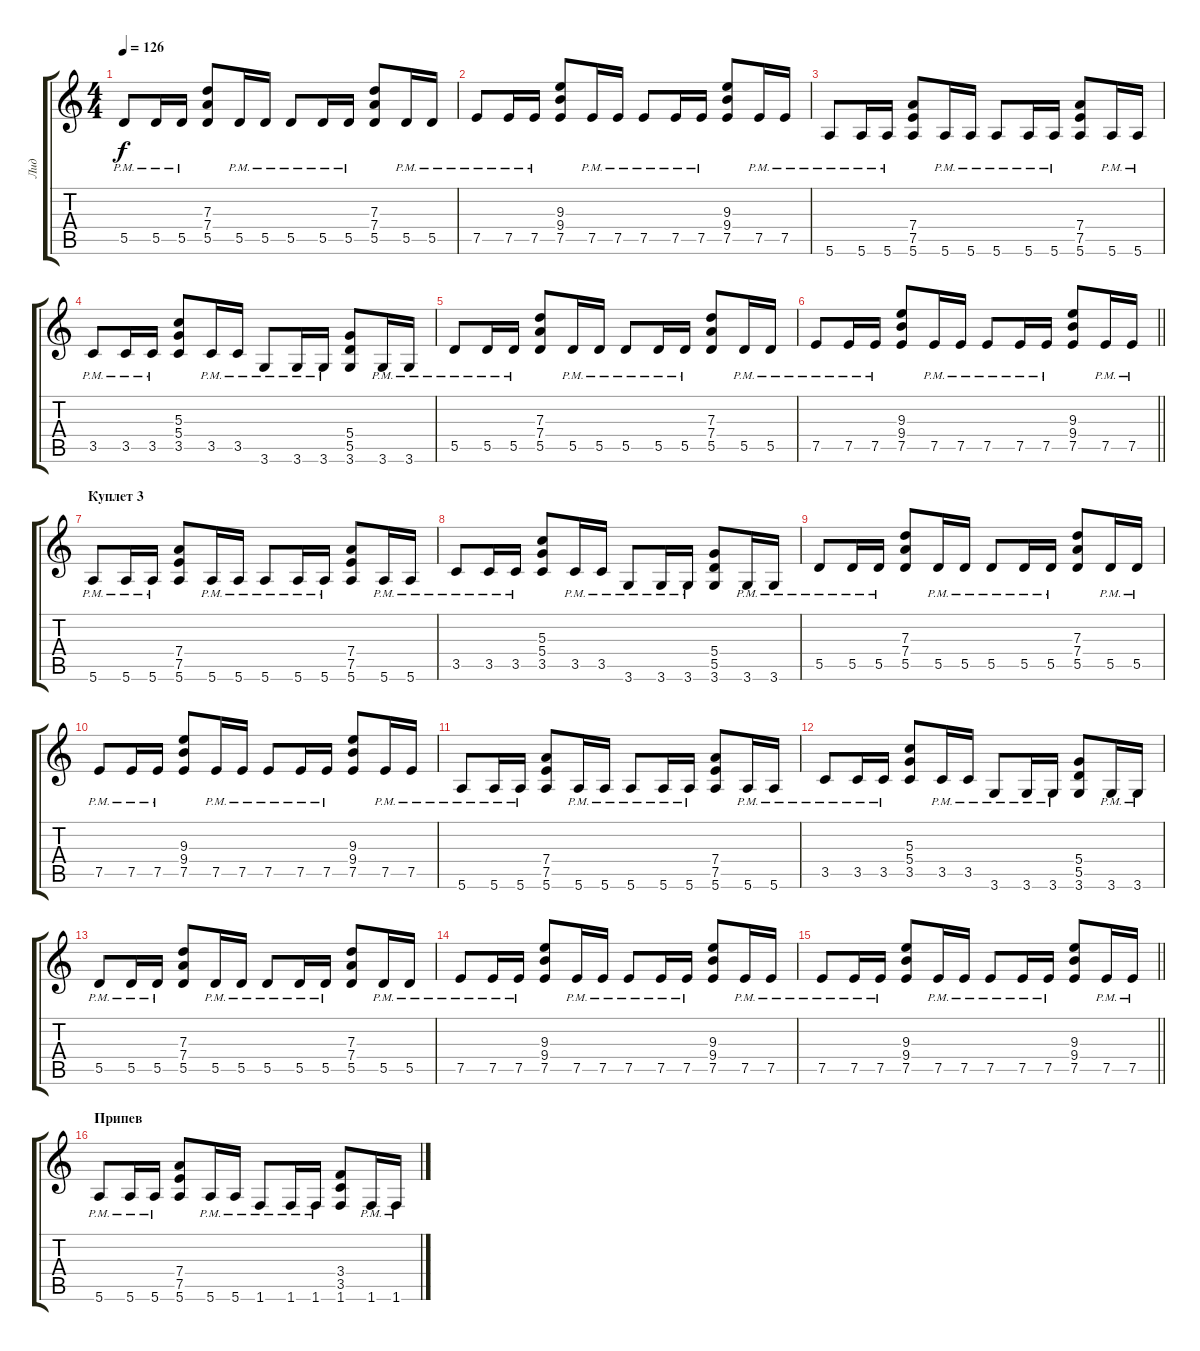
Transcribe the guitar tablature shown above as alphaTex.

\track ("Лид" "Лид") {instrument overdrivenguitar}
\staff {score tabs}
\tuning (E4 B3 G3 D3 A2 E2) {hide}
\ts (4 4)
\tempo 126
\clef g2
\ks c
5.5{pm}.8{dy f} 5.5{pm}.16 5.5{pm}.16 (7.3 7.4 5.5).8 5.5{pm}.16 5.5{pm}.16 5.5{pm}.8 5.5{pm}.16 5.5{pm}.16 (7.3 7.4 5.5).8 5.5{pm}.16 5.5{pm}.16 |
7.5{pm}.8 7.5{pm}.16 7.5{pm}.16 (9.3 9.4 7.5).8 7.5{pm}.16 7.5{pm}.16 7.5{pm}.8 7.5{pm}.16 7.5{pm}.16 (9.3 9.4 7.5).8 7.5{pm}.16 7.5{pm}.16 |
5.6{pm}.8 5.6{pm}.16 5.6{pm}.16 (7.4 7.5 5.6).8 5.6{pm}.16 5.6{pm}.16 5.6{pm}.8 5.6{pm}.16 5.6{pm}.16 (7.4 7.5 5.6).8 5.6{pm}.16 5.6{pm}.16 |
3.5{pm}.8 3.5{pm}.16 3.5{pm}.16 (5.3 5.4 3.5).8 3.5{pm}.16 3.5{pm}.16 3.6{pm}.8 3.6{pm}.16 3.6{pm}.16 (5.4 5.5 3.6).8 3.6{pm}.16 3.6{pm}.16 |
5.5{pm}.8 5.5{pm}.16 5.5{pm}.16 (7.3 7.4 5.5).8 5.5{pm}.16 5.5{pm}.16 5.5{pm}.8 5.5{pm}.16 5.5{pm}.16 (7.3 7.4 5.5).8 5.5{pm}.16 5.5{pm}.16 |
\barLineRight lightlight
7.5{pm}.8 7.5{pm}.16 7.5{pm}.16 (9.3 9.4 7.5).8 7.5{pm}.16 7.5{pm}.16 7.5{pm}.8 7.5{pm}.16 7.5{pm}.16 (9.3 9.4 7.5).8 7.5{pm}.16 7.5{pm}.16 |
\section ("" "Куплет 3")
5.6{pm}.8 5.6{pm}.16 5.6{pm}.16 (7.4 7.5 5.6).8 5.6{pm}.16 5.6{pm}.16 5.6{pm}.8 5.6{pm}.16 5.6{pm}.16 (7.4 7.5 5.6).8 5.6{pm}.16 5.6{pm}.16 |
3.5{pm}.8 3.5{pm}.16 3.5{pm}.16 (5.3 5.4 3.5).8 3.5{pm}.16 3.5{pm}.16 3.6{pm}.8 3.6{pm}.16 3.6{pm}.16 (5.4 5.5 3.6).8 3.6{pm}.16 3.6{pm}.16 |
5.5{pm}.8 5.5{pm}.16 5.5{pm}.16 (7.3 7.4 5.5).8 5.5{pm}.16 5.5{pm}.16 5.5{pm}.8 5.5{pm}.16 5.5{pm}.16 (7.3 7.4 5.5).8 5.5{pm}.16 5.5{pm}.16 |
7.5{pm}.8 7.5{pm}.16 7.5{pm}.16 (9.3 9.4 7.5).8 7.5{pm}.16 7.5{pm}.16 7.5{pm}.8 7.5{pm}.16 7.5{pm}.16 (9.3 9.4 7.5).8 7.5{pm}.16 7.5{pm}.16 |
5.6{pm}.8 5.6{pm}.16 5.6{pm}.16 (7.4 7.5 5.6).8 5.6{pm}.16 5.6{pm}.16 5.6{pm}.8 5.6{pm}.16 5.6{pm}.16 (7.4 7.5 5.6).8 5.6{pm}.16 5.6{pm}.16 |
3.5{pm}.8 3.5{pm}.16 3.5{pm}.16 (5.3 5.4 3.5).8 3.5{pm}.16 3.5{pm}.16 3.6{pm}.8 3.6{pm}.16 3.6{pm}.16 (5.4 5.5 3.6).8 3.6{pm}.16 3.6{pm}.16 |
5.5{pm}.8 5.5{pm}.16 5.5{pm}.16 (7.3 7.4 5.5).8 5.5{pm}.16 5.5{pm}.16 5.5{pm}.8 5.5{pm}.16 5.5{pm}.16 (7.3 7.4 5.5).8 5.5{pm}.16 5.5{pm}.16 |
7.5{pm}.8 7.5{pm}.16 7.5{pm}.16 (9.3 9.4 7.5).8 7.5{pm}.16 7.5{pm}.16 7.5{pm}.8 7.5{pm}.16 7.5{pm}.16 (9.3 9.4 7.5).8 7.5{pm}.16 7.5{pm}.16 |
\barLineRight lightlight
7.5{pm}.8 7.5{pm}.16 7.5{pm}.16 (9.3 9.4 7.5).8 7.5{pm}.16 7.5{pm}.16 7.5{pm}.8 7.5{pm}.16 7.5{pm}.16 (9.3 9.4 7.5).8 7.5{pm}.16 7.5{pm}.16 |
\section ("" "Припев")
5.6{pm}.8 5.6{pm}.16 5.6{pm}.16 (7.4 7.5 5.6).8 5.6{pm}.16 5.6{pm}.16 1.6{pm}.8 1.6{pm}.16 1.6{pm}.16 (3.4 3.5 1.6).8 1.6{pm}.16 1.6{pm}.16
